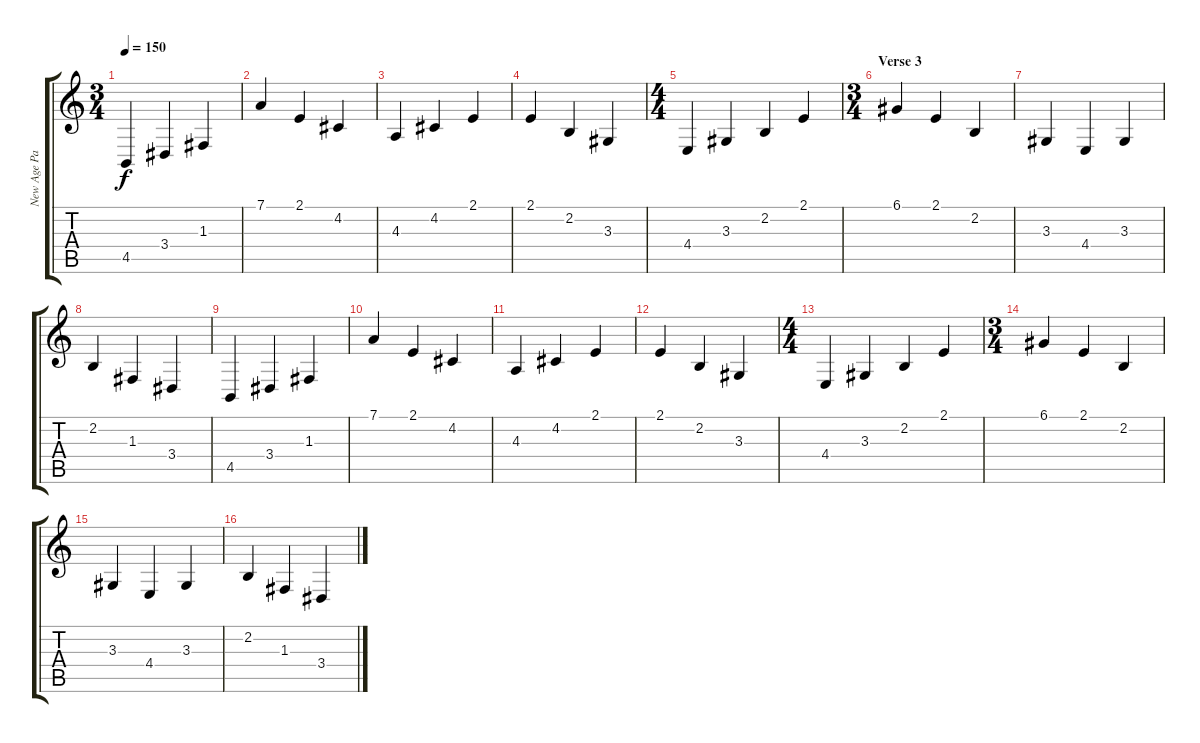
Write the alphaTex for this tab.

\track ("New Age Pad" "New Age Pa") {instrument pad1newage}
\staff {score tabs}
\tuning (D4 A3 F3 C3 G2 D2) {hide}
\ts (3 4)
\tempo 150
\clef g2
\ks c
4.5.4{dy f} 3.4.4 1.3.4 |
7.1.4 2.1.4 4.2.4 |
4.3.4 4.2.4 2.1.4 |
2.1.4 2.2.4 3.3.4 |
\ts (4 4)
4.4.4 3.3.4 2.2.4 2.1.4 |
\ts (3 4)
\section ("" "Verse 3")
6.1.4{volume 9} 2.1.4 2.2.4 |
3.3.4 4.4.4 3.3.4 |
2.2.4 1.3.4 3.4.4 |
4.5.4 3.4.4 1.3.4 |
7.1.4 2.1.4 4.2.4 |
4.3.4 4.2.4 2.1.4 |
2.1.4 2.2.4 3.3.4 |
\ts (4 4)
4.4.4 3.3.4 2.2.4 2.1.4 |
\ts (3 4)
6.1.4{volume 9} 2.1.4 2.2.4 |
3.3.4 4.4.4 3.3.4 |
2.2.4 1.3.4 3.4.4
